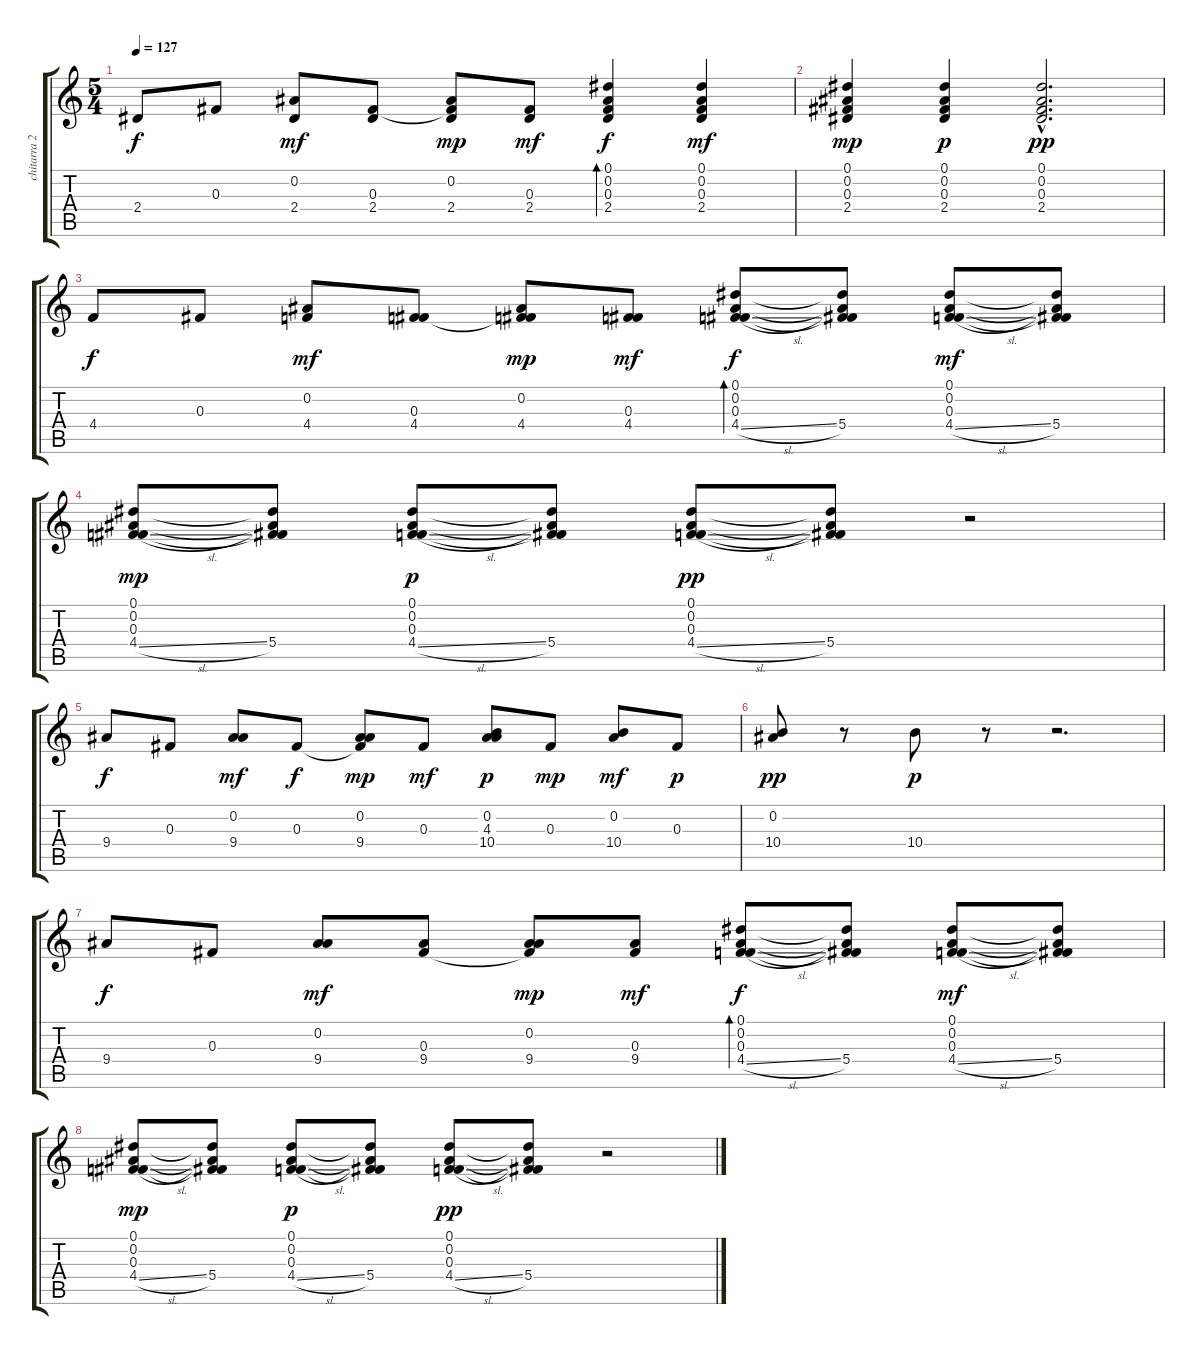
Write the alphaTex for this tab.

\track ("chitarra 2" "chitarra 2") {instrument overdrivenguitar}
\staff {score tabs}
\tuning (Eb4 Bb3 Gb3 Db3 Ab2 Eb2) {hide}
\ts (5 4)
\tempo 127
\clef g2
\ks c
2.4.8{dy f} 0.3.8 (0.2 2.4).8{dy mf} (0.3 2.4).8 (0.2 0.3{t} 2.4).8{dy mp} (0.3 2.4).8{dy mf} (0.1 0.2 0.3 2.4).4{bd 240 dy f} (0.1 0.2 0.3 2.4).4{dy mf} |
(0.1 0.2 0.3 2.4).4{dy mp} (0.1 0.2 0.3 2.4).4{dy p} (0.1{hac} 0.2{hac} 0.3{hac} 2.4{hac}).2{d dy pp} |
4.4.8{dy f} 0.3.8 (0.2 4.4).8{dy mf} (0.3 4.4).8 (0.2 0.3{t} 4.4).8{dy mp} (0.3 4.4).8{dy mf} (0.1 0.2 0.3 4.4{sl}).8{bd 240 dy f} (0.1{t} 0.2{t} 0.3{t} 5.4).8 (0.1 0.2 0.3 4.4{sl}).8{dy mf} (0.1{t} 0.2{t} 0.3{t} 5.4).8 |
(0.1 0.2 0.3 4.4{sl}).8{dy mp} (0.1{t} 0.2{t} 0.3{t} 5.4).8 (0.1 0.2 0.3 4.4{sl}).8{dy p} (0.1{t} 0.2{t} 0.3{t} 5.4).8 (0.1 0.2 0.3 4.4{sl}).8{dy pp} (0.1{t} 0.2{t} 0.3{t} 5.4).8 r.2 |
9.4.8{dy f} 0.3.8 (0.2 9.4).8{dy mf} 0.3.8{dy f} (0.2 0.3{t} 9.4).8{dy mp} 0.3.8{dy mf} (0.2 4.3 10.4).8{dy p} 0.3.8{dy mp} (0.2 10.4).8{dy mf} 0.3.8{dy p} |
(0.2 10.4).8{dy pp} r.8 10.4.8{dy p} r.8 r.2{d} |
9.4.8{dy f} 0.3.8 (0.2 9.4).8{dy mf} (0.3 9.4).8 (0.2 0.3{t} 9.4).8{dy mp} (0.3 9.4).8{dy mf} (0.1 0.2 0.3 4.4{sl}).8{bd 240 dy f} (0.1{t} 0.2{t} 0.3{t} 5.4).8 (0.1 0.2 0.3 4.4{sl}).8{dy mf} (0.1{t} 0.2{t} 0.3{t} 5.4).8 |
(0.1 0.2 0.3 4.4{sl}).8{dy mp} (0.1{t} 0.2{t} 0.3{t} 5.4).8 (0.1 0.2 0.3 4.4{sl}).8{dy p} (0.1{t} 0.2{t} 0.3{t} 5.4).8 (0.1 0.2 0.3 4.4{sl}).8{dy pp} (0.1{t} 0.2{t} 0.3{t} 5.4).8 r.2
